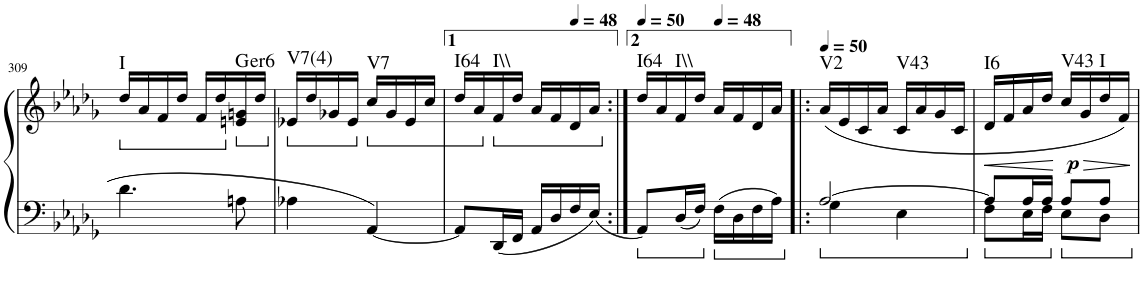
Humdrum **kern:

**kern	**kern	**dynam	**harte
*part1	*part1	*part1	*part1
*staff2	*staff1	*staff1/2	*
*I"Piano	*	*	*
*I'Pno.	*	*	*
!!LO:PB:g=z
*clefF4	*clefG2	*	*
*k[b-e-a-d-g-]	*k[b-e-a-d-g-]	*	*
*M2/4	*M2/4	*	*
*	*ped	*	*
=309	=309	=309	=309
!	!	!	!LO:H:kt=I
4.d-\	16dd-/LL	.	N
.	16a-/	.	.
.	16f/	.	.
.	16dd-/JJ	.	.
.	16f/LL	.	.
.	16dd-/	.	.
*	*Xped	*	*
*	*ped	*	*
!	!	!	!LO:H:kt=er
8An\	16en/ 16gn/	.	.
.	16dd-/JJ	.	.
=310	=310	=310	=310
*	*Xped	*	*
*	*ped	*	*
!	!	!	!LO:H:kt=V7(4)
4A-X\	16e-X/LL	.	N
.	16dd-/	.	.
.	16g-X/	.	.
.	16e-/JJ	.	.
*	*Xped	*	*
*	*ped	*	*
!	!	!	!LO:H:kt=V7
[4AA-/	16cc/LL	.	N
.	16g-/	.	.
.	16e-/	.	.
.	16cc/JJ	.	.
=311	=311	=311	=311
!	!	!	!LO:H:kt=I64
8AA-/L]	16dd-/LL	.	N
.	16a-/	.	.
*	*Xped	*	*
*	*ped	*	*
!	!	!	!LO:H:kt=I\\
16DD-/L	16f/	.	N
16FF/JJ	16dd-/JJ	.	.
16AA-/LL	16a-/LL	.	.
16D-/	16f/	.	.
*	*MM48	*	*
16F/	16d-/	.	.
16E-/JJ	16a-/JJ	.	.
=312:|!	=312:|!	=312:|!	=312:|!
*	*Xped	*	*
*	*MM50	*	*
!	!	!	!LO:H:kt=I64
8AA-/L	16dd-/LL	.	N
.	16a-/	.	.
!	!	!	!LO:H:kt=I\\
16D-/L	16f/	.	N
16F/JJ	16dd-/JJ	.	.
*	*MM48	*	*
16F\LL	16a-/LL	.	.
16D-\	16f/	.	.
16F\	16d-/	.	.
16A-\JJ	16a-/JJ	.	.
=313!|:	=313!|:	=313!|:	=313!|:
*	*MM50	*	*
*^	*	*	*
!	!	!	!	!LO:H:kt=V2
[2A-/	4G-\	(16a-/LL	.	N
.	.	16e-/	.	.
.	.	16c/	.	.
.	.	16a-/JJ	.	.
!	!	!	!	!LO:H:kt=V43
.	4E-\	16c/LL	.	N
.	.	16a-/	.	.
.	.	16g-/	.	.
.	.	16c/JJ	.	.
=314	=314	=314	=314	=314
!	!	!	!LO:HP:b	!LO:H:kt=I6
8A-/L]	8F\L	16d-/LL	<	N
.	.	16f/	.	.
16A-/L	16E-\L	16a-/	.	.
16A-/JJ	16F\JJ	16dd-/JJ	.	.
!	!	!	!LO:HP:n=1:b	!
!	!	!	!LO:DY:n=1:b	!LO:H:kt=V43
8A-/L	8E-\L	16cc/LL	[ > p	N
.	.	16g-/	.	.
!	!	!	!	!LO:H:kt=I
8A-/J	8D-\J	16dd-/	.	N
.	.	16f/JJ)	.	.
*v	*v	*	*	*
.	.	]	.
=	=	=	=
*-	*-	*-	*-
